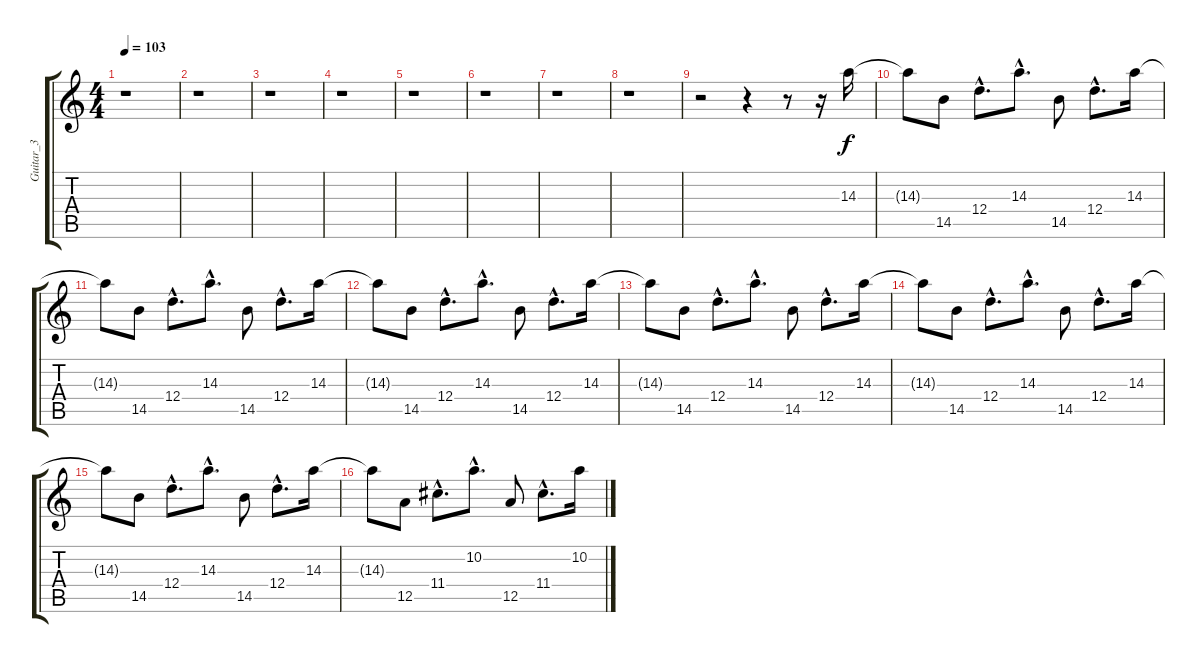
\track ("Guitar_3" "Guitar_3") {instrument distortionguitar}
\staff {score tabs}
\tuning (E4 B3 G3 D3 A2 E2) {hide}
\ts (4 4)
\tempo 103
\clef g2
\ks c
r.1{dy f} |
r.1 |
r.1 |
r.1 |
r.1 |
r.1 |
r.1 |
r.1 |
r.2 r.4 r.8 r.16 14.3.16 |
14.3{t}.8 14.5.8 12.4{hac}.8{d} 14.3{hac}.8{d} 14.5.8 12.4{hac}.8{d} 14.3.16 |
14.3{t}.8 14.5.8 12.4{hac}.8{d} 14.3{hac}.8{d} 14.5.8 12.4{hac}.8{d} 14.3.16 |
14.3{t}.8 14.5.8 12.4{hac}.8{d} 14.3{hac}.8{d} 14.5.8 12.4{hac}.8{d} 14.3.16 |
14.3{t}.8 14.5.8 12.4{hac}.8{d} 14.3{hac}.8{d} 14.5.8 12.4{hac}.8{d} 14.3.16 |
14.3{t}.8 14.5.8 12.4{hac}.8{d} 14.3{hac}.8{d} 14.5.8 12.4{hac}.8{d} 14.3.16 |
14.3{t}.8 14.5.8 12.4{hac}.8{d} 14.3{hac}.8{d} 14.5.8 12.4{hac}.8{d} 14.3.16 |
14.3{t}.8 12.5.8 11.4{hac}.8{d} 10.2{hac}.8{d} 12.5.8 11.4{hac}.8{d} 10.2.16
